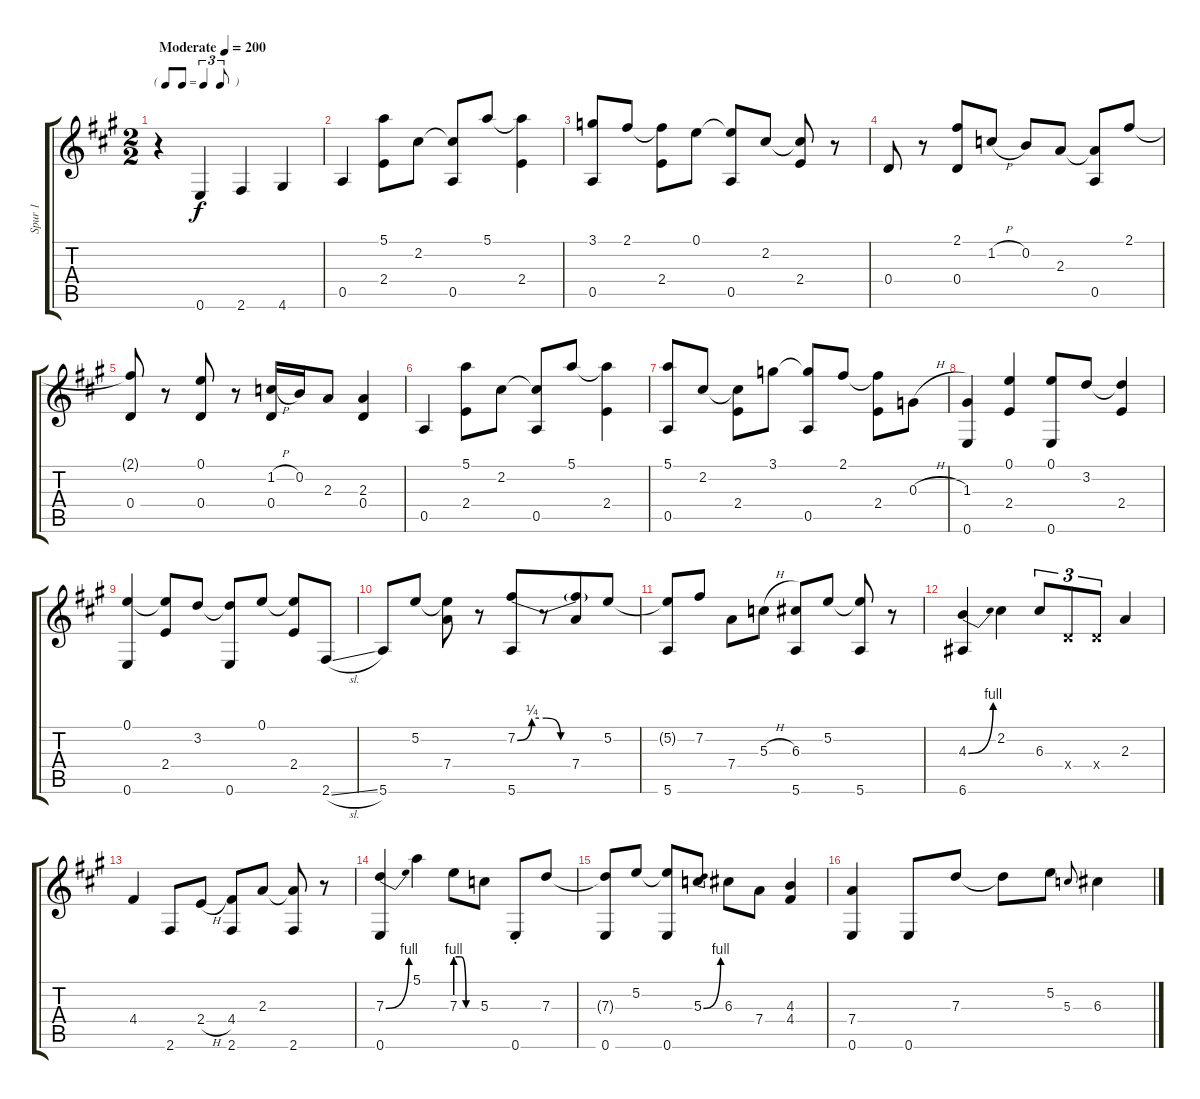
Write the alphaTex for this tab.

\track ("Spur 1" "Spur 1") {instrument electricguitarclean}
\staff {score tabs}
\tuning (E4 B3 G3 D3 A2 E2) {hide}
\ts (2 2)
\tf triplet8th
\tempo (200 "Moderate")
\clef g2
\ks a
r.4{dy f instrument electricguitarclean} 0.6.4 2.6.4 4.6.4 |
0.5.4 (5.1 2.4).8 2.2.8 (2.2{t} 0.5).8 5.1.8 (5.1{t} 2.4).4 |
(3.1 0.5).8{beam merge} 2.1.8{beam split} (2.1{t} 2.4).8{beam merge} 0.1.8 (0.1{t} 0.5).8 2.2.8 (2.2{t} 2.4).8 r.8 |
0.4.8 r.8 (2.1 0.4).8 1.2{h}.8 0.2.8 2.3.8{beam split} (2.3{t} 0.5).8{beam merge} 2.1.8 |
(2.1{t} 0.4).8 r.8 (0.1 0.4).8 r.8 (1.2{h} 0.4).16 0.2.16 2.3.8 (2.3 0.4).4 |
0.5.4 (5.1 2.4).8 2.2.8 (2.2{t} 0.5).8 5.1.8 (5.1{t} 2.4).4 |
(5.1 0.5).8{beam merge} 2.2.8{beam split} (2.2{t} 2.4).8{beam merge} 3.1.8 (3.1{t} 0.5).8 2.1.8 (2.1{t} 2.4).8 0.3{h}.8 |
(1.3 0.6).4 (0.1 2.4).4 (0.1 0.6).8 3.2.8 (3.2{t} 2.4).4 |
(0.1 0.6).4 (0.1{t} 2.4).8 3.2.8 (3.2{t} 0.6).8{beam merge} 0.1.8{beam split} (0.1{t} 2.4).8{beam merge} 2.6{sl}.8 |
5.6.8 5.2.8 (5.2{t} 7.4).8 r.8 (7.2{be (custom 0 0 10 1 20 1 30 0 60 0)} 5.6).8{beam merge} r.8{beam split} (7.2{t} 7.4).8{beam merge} 5.2.8 |
(5.2{t} 5.6).8{beam merge} 7.2.8{beam split} 7.4.8{beam merge} 5.3{h}.8 (6.3 5.6).8{beam merge} 5.2.8{beam split} (5.2{t} 5.6).8 r.8 |
(4.3{be (bend 0 0 60 4)} 6.6).4 2.2.4 6.3.8{tu (3 2)} 0.4{x}.8{tu (3 2)} 0.4{x}.8{tu (3 2)} 2.3.4 |
4.4.4 2.6.8 2.4{h}.8 (4.4 2.6).8 2.3.8{beam split} (2.3{t} 2.6).8 r.8 |
(7.3{be (bend 0 0 60 4)} 0.6).4 5.1.4 7.3{be (custom 0 4 15 4 30 0 60 0)}.8{beam merge} 5.3.8{beam split} 0.6{st}.8{beam merge} 7.3.8 |
(7.3{t} 0.6).8 5.2.8{beam split} (5.2{t} 0.6).8 5.3{be (bend 0 0 60 4)}.8 6.3.8{beam merge} 7.4.8 (4.3 4.4).4 |
(7.4 0.6).4 0.6.8 7.3.8 7.3{t}.8{beam merge} 5.2.8 5.3.8{gr onbeat} 6.3.4
